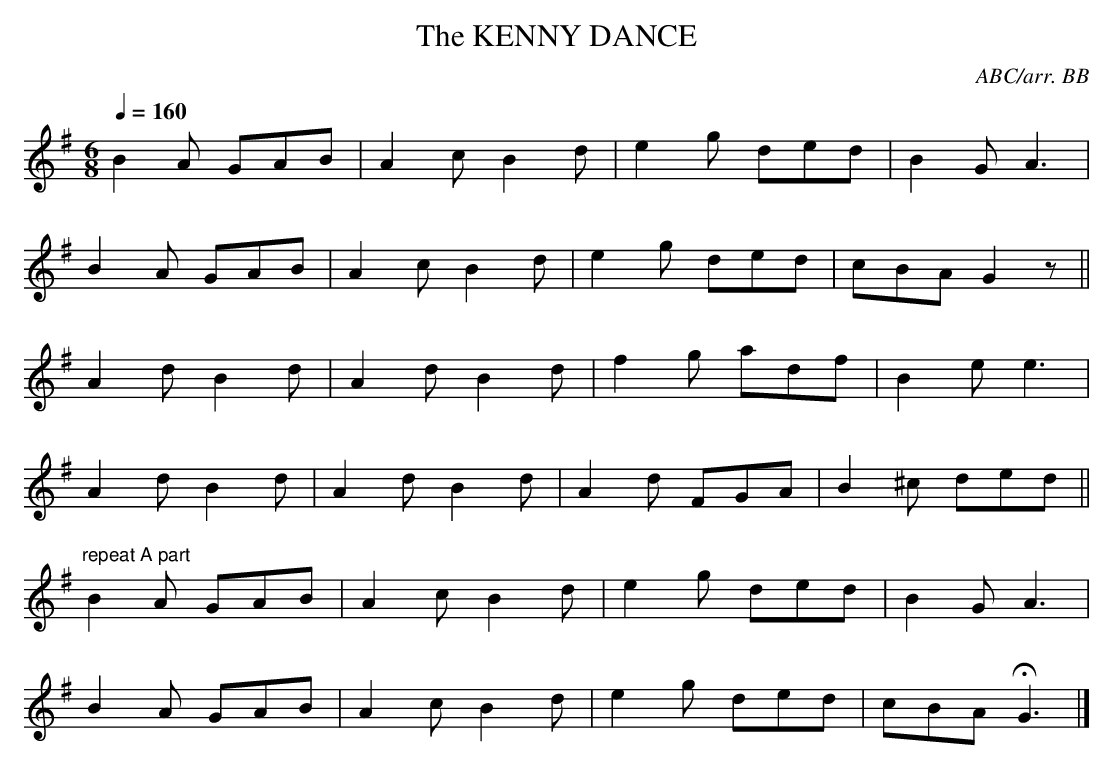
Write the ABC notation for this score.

X:1
T:KENNY DANCE, The
C:ABC/arr. BB
Y:"jig", "King" (? composer)
Q:1/4=160
days of the Kerry dancing ...") - even the title looks
the same!
M:6/8
L:1/8
K:G
B2A GAB|A2c B2d|e2g ded|B2G A3 |
B2A GAB|A2c B2d|e2g ded|cBA G2z ||
A2d B2d|A2d B2d|f2g adf|B2e e3 |
A2d B2d|A2d B2d|A2d FGA|B2^c ded ||
"repeat A part"
B2A GAB|A2c B2d|e2g ded|B2G A3 |
B2A GAB|A2c B2d|e2g ded|cBA HG3|]
